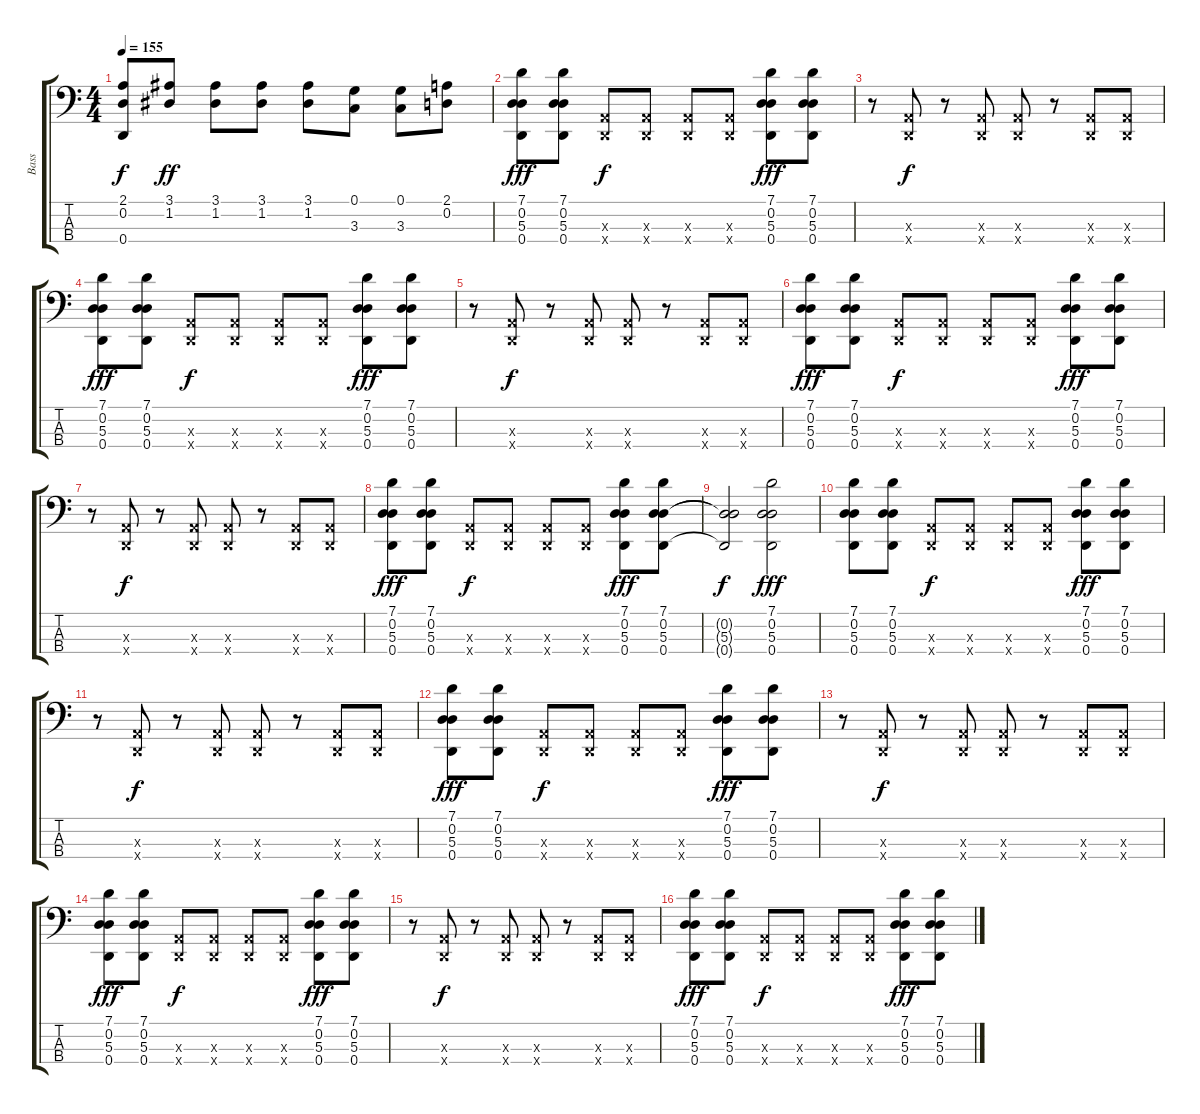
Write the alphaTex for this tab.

\track ("Bass                " "Bass      ") {instrument slapbass2}
\staff {score tabs}
\tuning (G2 D2 A1 D1) {hide}
\ts (4 4)
\tempo 155
\clef f4
\ks c
(2.1{t} 0.2{t} 0.4{t}).8{dy f} (3.1 1.2).8{dy ff} (3.1 1.2).8 (3.1 1.2).8 (3.1 1.2).8 (0.1 3.3).8 (0.1 3.3).8 (2.1 0.2).8 |
(7.1 0.2 5.3 0.4).8{dy fff} (7.1 0.2 5.3 0.4).8 (0.3{x} 0.4{x}).8{dy f} (0.3{x} 0.4{x}).8 (0.3{x} 0.4{x}).8 (0.3{x} 0.4{x}).8 (7.1 0.2 5.3 0.4).8{dy fff} (7.1 0.2 5.3 0.4).8 |
r.8 (0.3{x} 0.4{x}).8{dy f} r.8 (0.3{x} 0.4{x}).8 (0.3{x} 0.4{x}).8 r.8 (0.3{x} 0.4{x}).8 (0.3{x} 0.4{x}).8 |
(7.1 0.2 5.3 0.4).8{dy fff} (7.1 0.2 5.3 0.4).8 (0.3{x} 0.4{x}).8{dy f} (0.3{x} 0.4{x}).8 (0.3{x} 0.4{x}).8 (0.3{x} 0.4{x}).8 (7.1 0.2 5.3 0.4).8{dy fff} (7.1 0.2 5.3 0.4).8 |
r.8 (0.3{x} 0.4{x}).8{dy f} r.8 (0.3{x} 0.4{x}).8 (0.3{x} 0.4{x}).8 r.8 (0.3{x} 0.4{x}).8 (0.3{x} 0.4{x}).8 |
(7.1 0.2 5.3 0.4).8{dy fff} (7.1 0.2 5.3 0.4).8 (0.3{x} 0.4{x}).8{dy f} (0.3{x} 0.4{x}).8 (0.3{x} 0.4{x}).8 (0.3{x} 0.4{x}).8 (7.1 0.2 5.3 0.4).8{dy fff} (7.1 0.2 5.3 0.4).8 |
r.8 (0.3{x} 0.4{x}).8{dy f} r.8 (0.3{x} 0.4{x}).8 (0.3{x} 0.4{x}).8 r.8 (0.3{x} 0.4{x}).8 (0.3{x} 0.4{x}).8 |
(7.1 0.2 5.3 0.4).8{dy fff} (7.1 0.2 5.3 0.4).8 (0.3{x} 0.4{x}).8{dy f} (0.3{x} 0.4{x}).8 (0.3{x} 0.4{x}).8 (0.3{x} 0.4{x}).8 (7.1 0.2 5.3 0.4).8{dy fff} (7.1 0.2 5.3 0.4).8 |
(0.2{t} 5.3{t} 0.4{t}).2{dy f} (7.1 0.2 5.3 0.4).2{dy fff} |
(7.1 0.2 5.3 0.4).8 (7.1 0.2 5.3 0.4).8 (0.3{x} 0.4{x}).8{dy f} (0.3{x} 0.4{x}).8 (0.3{x} 0.4{x}).8 (0.3{x} 0.4{x}).8 (7.1 0.2 5.3 0.4).8{dy fff} (7.1 0.2 5.3 0.4).8 |
r.8 (0.3{x} 0.4{x}).8{dy f} r.8 (0.3{x} 0.4{x}).8 (0.3{x} 0.4{x}).8 r.8 (0.3{x} 0.4{x}).8 (0.3{x} 0.4{x}).8 |
(7.1 0.2 5.3 0.4).8{dy fff} (7.1 0.2 5.3 0.4).8 (0.3{x} 0.4{x}).8{dy f} (0.3{x} 0.4{x}).8 (0.3{x} 0.4{x}).8 (0.3{x} 0.4{x}).8 (7.1 0.2 5.3 0.4).8{dy fff} (7.1 0.2 5.3 0.4).8 |
r.8 (0.3{x} 0.4{x}).8{dy f} r.8 (0.3{x} 0.4{x}).8 (0.3{x} 0.4{x}).8 r.8 (0.3{x} 0.4{x}).8 (0.3{x} 0.4{x}).8 |
(7.1 0.2 5.3 0.4).8{dy fff} (7.1 0.2 5.3 0.4).8 (0.3{x} 0.4{x}).8{dy f} (0.3{x} 0.4{x}).8 (0.3{x} 0.4{x}).8 (0.3{x} 0.4{x}).8 (7.1 0.2 5.3 0.4).8{dy fff} (7.1 0.2 5.3 0.4).8 |
r.8 (0.3{x} 0.4{x}).8{dy f} r.8 (0.3{x} 0.4{x}).8 (0.3{x} 0.4{x}).8 r.8 (0.3{x} 0.4{x}).8 (0.3{x} 0.4{x}).8 |
(7.1 0.2 5.3 0.4).8{dy fff} (7.1 0.2 5.3 0.4).8 (0.3{x} 0.4{x}).8{dy f} (0.3{x} 0.4{x}).8 (0.3{x} 0.4{x}).8 (0.3{x} 0.4{x}).8 (7.1 0.2 5.3 0.4).8{dy fff} (7.1 0.2 5.3 0.4).8
